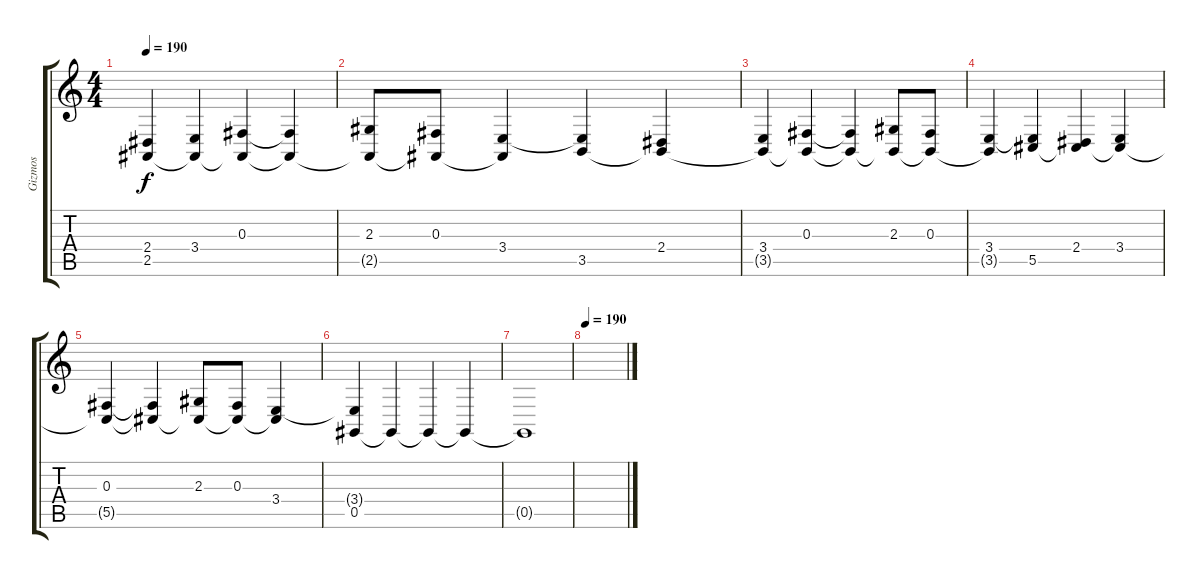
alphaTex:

\track ("Gizmos" "Gizmos") {instrument lead2sawtooth}
\staff {score tabs}
\tuning (Eb4 Bb3 Gb3 Db3 Ab2 Eb2) {hide}
\ts (4 4)
\tempo 190
\clef g2
\ks c
(2.4 2.5{t}).4{dy f} (3.4 2.5{t}).4 (0.3 2.5{t}).4 (0.3{t} 2.5{t}).4 |
(2.3 2.5{t}).8 (0.3 2.5{t}).8 (3.4 2.5{t}).4 (3.4{t} 3.5).4 (2.4 3.5{t}).4 |
(3.4 3.5{t}).4 (0.3 3.5{t}).4 (0.3{t} 3.5{t}).4 (2.3 3.5{t}).8 (0.3 3.5{t}).8 |
(3.4 3.5{t}).4 (3.4{t} 5.5).4 (2.4 5.5{t}).4 (3.4 5.5{t}).4 |
(0.3 5.5{t}).4 (0.3{t} 5.5{t}).4 (2.3 5.5{t}).8 (0.3 5.5{t}).8 (3.4 5.5{t}).4 |
(3.4{t} 0.5).4 0.5{t}.4 0.5{t}.4 0.5{t}.4 |
0.5{t}.1 |
\tempo 190
